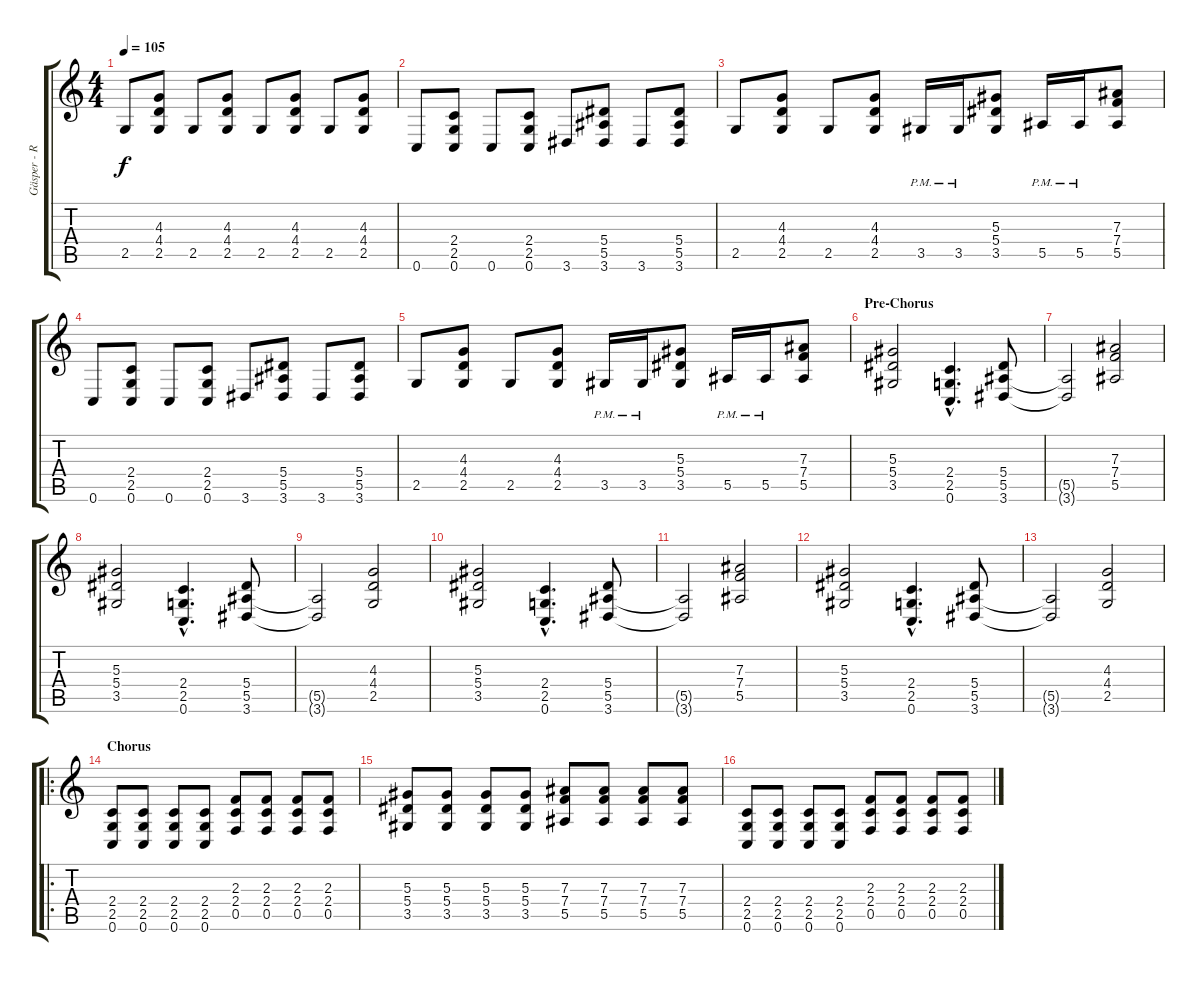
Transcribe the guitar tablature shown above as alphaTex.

\track ("Gäsper - Rythm Guitar" "Gäsper - R") {instrument distortionguitar}
\staff {score tabs}
\tuning (C4 G3 Eb3 Bb2 F2 C2) {hide}
\ts (4 4)
\tempo 105
\clef g2
\ks c
2.5.8{dy f} (4.3 4.4 2.5).8 2.5.8 (4.3 4.4 2.5).8 2.5.8 (4.3 4.4 2.5).8 2.5.8 (4.3 4.4 2.5).8 |
0.6.8 (2.4 2.5 0.6).8 0.6.8 (2.4 2.5 0.6).8 3.6.8 (5.4 5.5 3.6).8 3.6.8 (5.4 5.5 3.6).8 |
2.5.8 (4.3 4.4 2.5).8 2.5.8 (4.3 4.4 2.5).8 3.5{pm}.16 3.5{pm}.16 (5.3 5.4 3.5).8 5.5{pm}.16 5.5{pm}.16 (7.3 7.4 5.5).8 |
0.6.8 (2.4 2.5 0.6).8 0.6.8 (2.4 2.5 0.6).8 3.6.8 (5.4 5.5 3.6).8 3.6.8 (5.4 5.5 3.6).8 |
2.5.8 (4.3 4.4 2.5).8 2.5.8 (4.3 4.4 2.5).8 3.5{pm}.16 3.5{pm}.16 (5.3 5.4 3.5).8 5.5{pm}.16 5.5{pm}.16 (7.3 7.4 5.5).8 |
\section ("" "Pre-Chorus")
(5.3 5.4 3.5).2 (2.4{hac} 2.5{hac} 0.6{hac}).4{d} (5.4 5.5 3.6).8 |
(5.5{t} 3.6{t}).2 (7.3 7.4 5.5).2 |
(5.3 5.4 3.5).2 (2.4{hac} 2.5{hac} 0.6{hac}).4{d} (5.4 5.5 3.6).8 |
(5.5{t} 3.6{t}).2 (4.3 4.4 2.5).2 |
(5.3 5.4 3.5).2 (2.4{hac} 2.5{hac} 0.6{hac}).4{d} (5.4 5.5 3.6).8 |
(5.5{t} 3.6{t}).2 (7.3 7.4 5.5).2 |
(5.3 5.4 3.5).2 (2.4{hac} 2.5{hac} 0.6{hac}).4{d} (5.4 5.5 3.6).8 |
(5.5{t} 3.6{t}).2 (4.3 4.4 2.5).2 |
\ro
\section ("" "Chorus")
(2.4 2.5 0.6).8 (2.4 2.5 0.6).8 (2.4 2.5 0.6).8 (2.4 2.5 0.6).8 (2.3 2.4 0.5).8 (2.3 2.4 0.5).8 (2.3 2.4 0.5).8 (2.3 2.4 0.5).8 |
(5.3 5.4 3.5).8 (5.3 5.4 3.5).8 (5.3 5.4 3.5).8 (5.3 5.4 3.5).8 (7.3 7.4 5.5).8 (7.3 7.4 5.5).8 (7.3 7.4 5.5).8 (7.3 7.4 5.5).8 |
(2.4 2.5 0.6).8 (2.4 2.5 0.6).8 (2.4 2.5 0.6).8 (2.4 2.5 0.6).8 (2.3 2.4 0.5).8 (2.3 2.4 0.5).8 (2.3 2.4 0.5).8 (2.3 2.4 0.5).8
